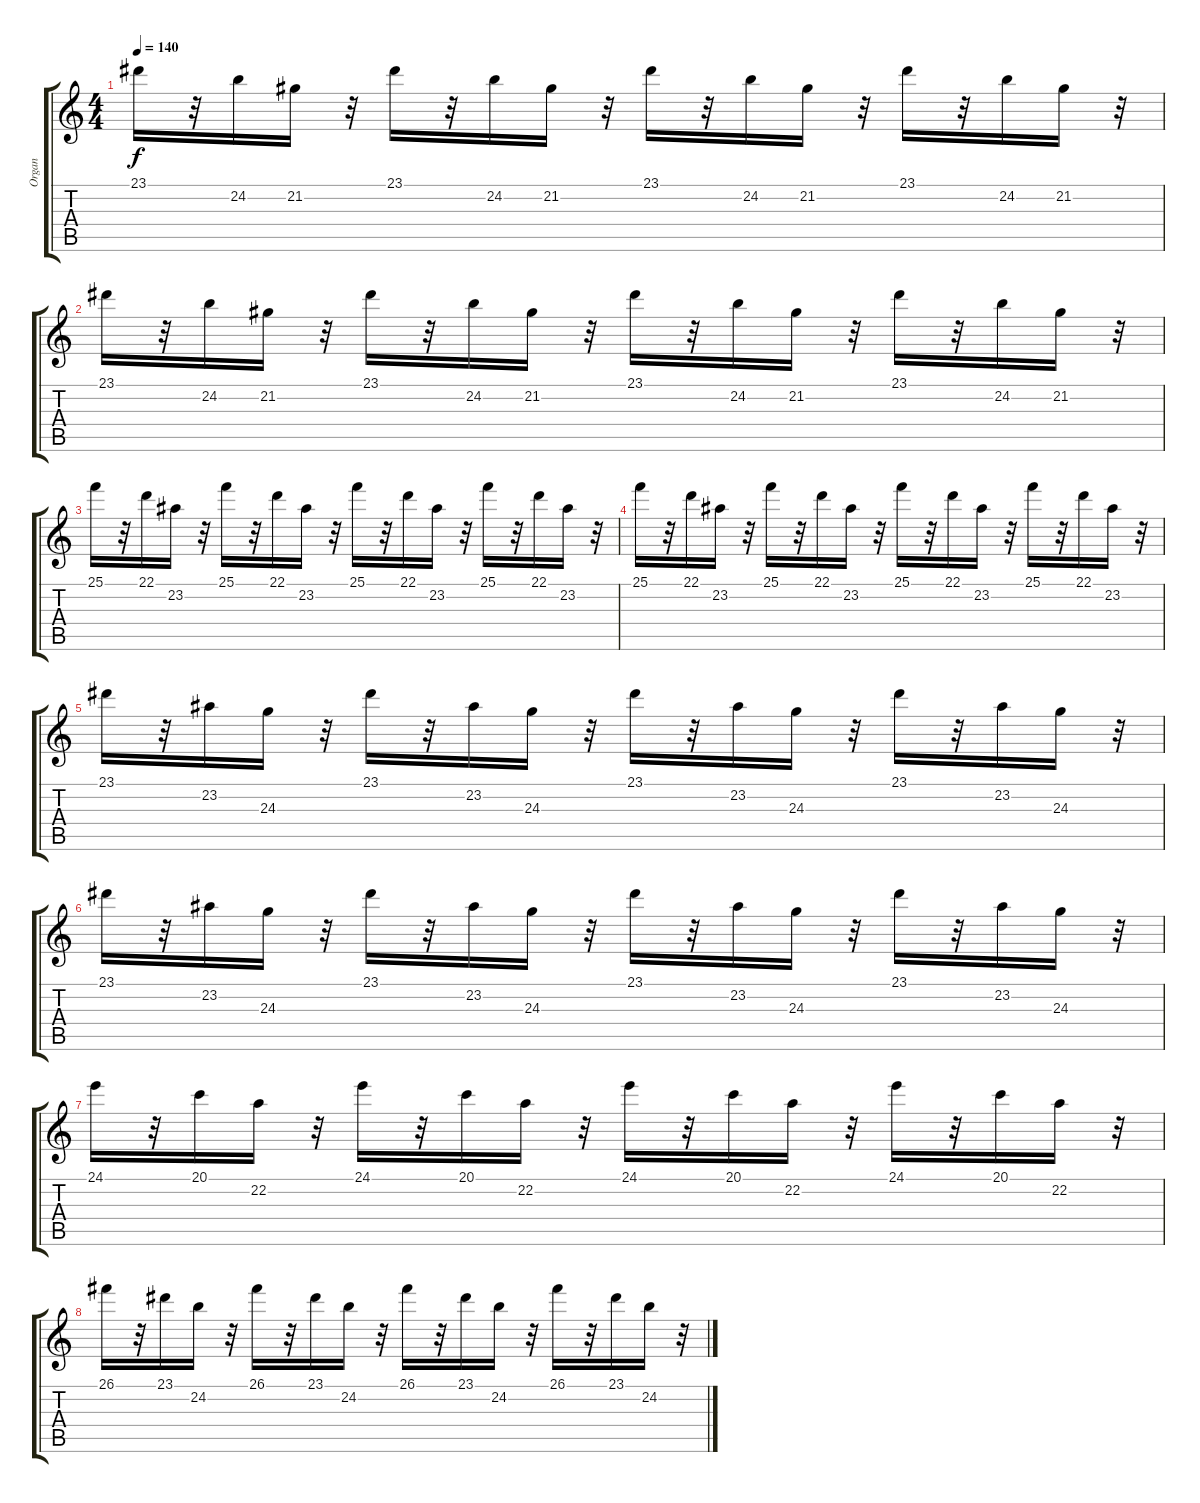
\track ("Organ" "Organ") {instrument drawbarorgan}
\staff {score tabs}
\tuning (E4 B3 G3 D3 A2 E2) {hide}
\ts (4 4)
\tempo 140
\clef g2
\ks c
23.1.16{dy f} r.32 24.2.16 21.2.16 r.32 23.1.16 r.32 24.2.16 21.2.16 r.32 23.1.16 r.32 24.2.16 21.2.16 r.32 23.1.16 r.32 24.2.16 21.2.16 r.32 |
23.1.16 r.32 24.2.16 21.2.16 r.32 23.1.16 r.32 24.2.16 21.2.16 r.32 23.1.16 r.32 24.2.16 21.2.16 r.32 23.1.16 r.32 24.2.16 21.2.16 r.32 |
25.1.16 r.32 22.1.16 23.2.16 r.32 25.1.16 r.32 22.1.16 23.2.16 r.32 25.1.16 r.32 22.1.16 23.2.16 r.32 25.1.16 r.32 22.1.16 23.2.16 r.32 |
25.1.16 r.32 22.1.16 23.2.16 r.32 25.1.16 r.32 22.1.16 23.2.16 r.32 25.1.16 r.32 22.1.16 23.2.16 r.32 25.1.16 r.32 22.1.16 23.2.16 r.32 |
23.1.16 r.32 23.2.16 24.3.16 r.32 23.1.16 r.32 23.2.16 24.3.16 r.32 23.1.16 r.32 23.2.16 24.3.16 r.32 23.1.16 r.32 23.2.16 24.3.16 r.32 |
23.1.16 r.32 23.2.16 24.3.16 r.32 23.1.16 r.32 23.2.16 24.3.16 r.32 23.1.16 r.32 23.2.16 24.3.16 r.32 23.1.16 r.32 23.2.16 24.3.16 r.32 |
24.1.16 r.32 20.1.16 22.2.16 r.32 24.1.16 r.32 20.1.16 22.2.16 r.32 24.1.16 r.32 20.1.16 22.2.16 r.32 24.1.16 r.32 20.1.16 22.2.16 r.32 |
26.1.16{volume 5} r.32 23.1.16 24.2.16 r.32 26.1.16 r.32 23.1.16 24.2.16 r.32 26.1.16 r.32 23.1.16 24.2.16 r.32 26.1.16 r.32 23.1.16 24.2.16 r.32
